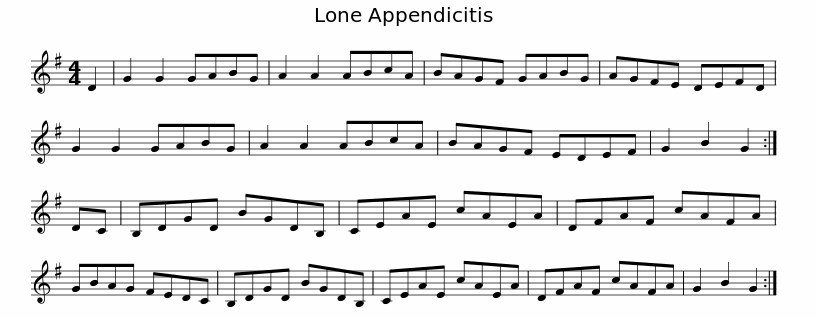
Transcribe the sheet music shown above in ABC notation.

X:1
L:1/8
M:4/4
I:linebreak $
K:G
V:1 treble
V:1
 D2 | G2 G2 GABG | A2 A2 ABcA | BAGF GABG | AGFE DEFD | %5
 G2 G2 GABG | A2 A2 ABcA |$ BAGF EDEF | G2 B2 G2 :| DC | %10
 B,DGD BGDB, | CEAE cAEA | DFAF cAFA |$ GBAG FEDC | B,DGD BGDB, | %15
 CEAE cAEA | DFAF cAFA | G2 B2 G2 :| %18
